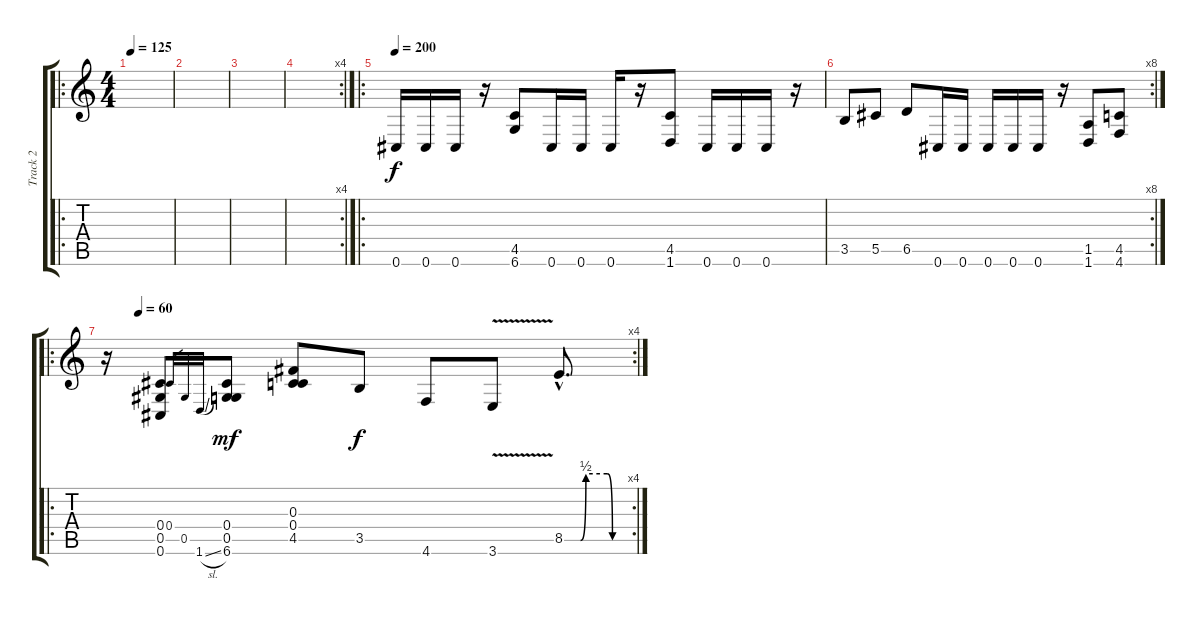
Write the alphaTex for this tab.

\track ("Track 2" "Track 2") {instrument distortionguitar}
\staff {score tabs}
\tuning (Eb4 Bb3 Gb3 Db3 Ab2 Db2) {hide}
\ro
\ts (4 4)
\tempo 125
\clef g2
\ks c
|
|
|
\rc 4
|
\ro
\tempo 200
0.6.16 0.6.16 0.6.16 r.16 (4.5 6.6).8 0.6.16 0.6.16 0.6.16 r.16 (4.5 1.6).8 0.6.16 0.6.16 0.6.16 r.16 |
\rc 8
3.5.8 5.5.8 6.5.8 0.6.16 0.6.16 0.6.16 0.6.16 0.6.16 r.16 (1.5 1.6).8 (4.5 4.6).8 |
\ro
\rc 4
\tempo (60 0.0625)
r.16 (0.4 0.5 0.6).8 0.4.32{gr} 0.5.32{gr} 1.6{sl}.32{gr} (0.4 0.5 6.6).8{dy mf} (0.3 0.4 4.5).8 3.5.8{dy f} 4.6.8 3.6{v}.8 8.5{be (custom 0 0 15 0 20 2 40 2 45 0 60 0) hac}.8{d}
